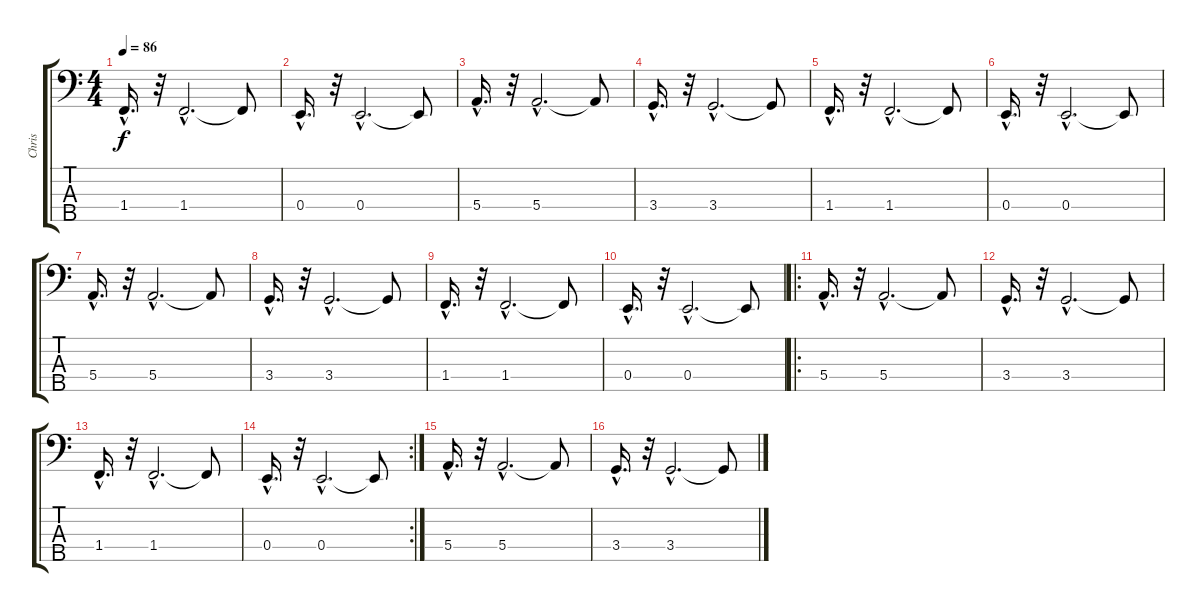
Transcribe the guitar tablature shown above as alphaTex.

\track ("Chris" "Chris") {instrument electricbassfinger}
\staff {score tabs}
\tuning (G2 D2 A1 E1 A0) {hide}
\ts (4 4)
\tempo 86
\clef f4
\ks c
1.4{hac}.16{d dy f} r.32 1.4{hac}.2{d} 1.4{t}.8 |
0.4{hac}.16{d} r.32 0.4{hac}.2{d} 0.4{t}.8 |
5.4{hac}.16{d} r.32 5.4{hac}.2{d} 5.4{t}.8 |
3.4{hac}.16{d} r.32 3.4{hac}.2{d} 3.4{t}.8 |
1.4{hac}.16{d} r.32 1.4{hac}.2{d} 1.4{t}.8 |
0.4{hac}.16{d} r.32 0.4{hac}.2{d} 0.4{t}.8 |
5.4{hac}.16{d} r.32 5.4{hac}.2{d} 5.4{t}.8 |
3.4{hac}.16{d} r.32 3.4{hac}.2{d} 3.4{t}.8 |
1.4{hac}.16{d} r.32 1.4{hac}.2{d} 1.4{t}.8 |
0.4{hac}.16{d} r.32 0.4{hac}.2{d} 0.4{t}.8 |
\ro
5.4{hac}.16{d} r.32 5.4{hac}.2{d} 5.4{t}.8 |
3.4{hac}.16{d} r.32 3.4{hac}.2{d} 3.4{t}.8 |
1.4{hac}.16{d} r.32 1.4{hac}.2{d} 1.4{t}.8 |
\rc 2
0.4{hac}.16{d} r.32 0.4{hac}.2{d} 0.4{t}.8 |
5.4{hac}.16{d} r.32 5.4{hac}.2{d} 5.4{t}.8 |
3.4{hac}.16{d} r.32 3.4{hac}.2{d} 3.4{t}.8
